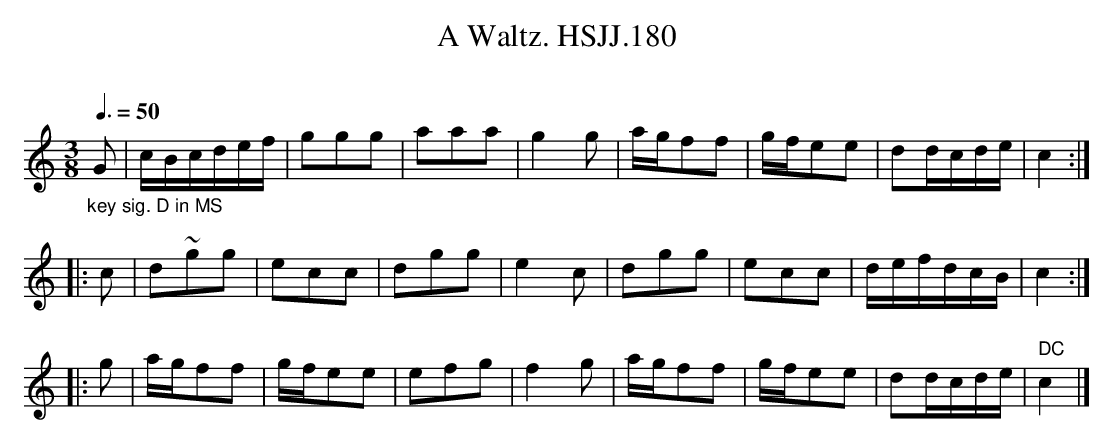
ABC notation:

X:1
T:Waltz. HSJJ.180, A
M:3/8
L:1/16
Q:3/8=50
O:
K:C
"_key sig. D in MS"G2|cBcdef|g2g2g2|a2a2a2|g4g2|\
agf2f2|gfe2e2|d2dcde|c4:|
|:c2|d2~g2g2|e2c2c2|d2g2g2|e4c2|d2g2g2|e2c2c2|defdcB|c4:|
|:g2|agf2f2|gfe2e2|e2f2g2|f4g2|agf2f2|gfe2e2|d2dcde|" DC"c4|]
